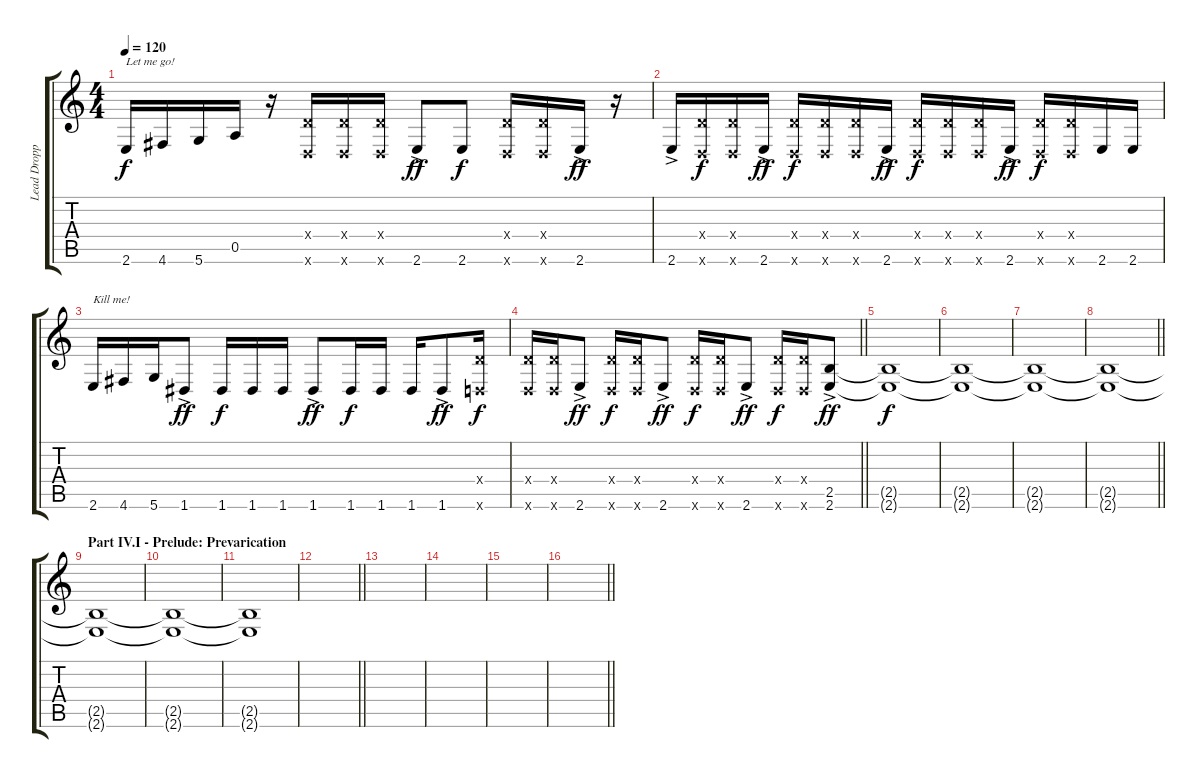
\track ("Lead Dropped D " "Lead Dropp") {instrument distortionguitar}
\staff {score tabs}
\tuning (E4 B3 G3 D3 A2 D2) {hide}
\ts (4 4)
\tempo 120
\clef g2
\ks c
2.6.16{txt "Let me go!" dy f} 4.6.16 5.6.16 0.5.16 r.16 (0.4{x} 0.6{x}).16 (0.4{x} 0.6{x}).16 (0.4{x} 0.6{x}).16 2.6{ac}.8{dy ff} 2.6.8{dy f} (0.4{x} 0.6{x}).16 (0.4{x} 0.6{x}).16 2.6{ac}.16{dy ff} r.16 |
2.6{ac}.16 (0.4{x} 0.6{x}).16{dy f} (0.4{x} 0.6{x}).16 2.6{ac}.16{dy ff} (0.4{x} 0.6{x}).16{dy f} (0.4{x} 0.6{x}).16 (0.4{x} 0.6{x}).16 2.6{ac}.16{dy ff} (0.4{x} 0.6{x}).16{dy f} (0.4{x} 0.6{x}).16 (0.4{x} 0.6{x}).16 2.6{ac}.16{dy ff} (0.4{x} 0.6{x}).16{dy f} (0.4{x} 0.6{x}).16 2.6.16 2.6.16 |
2.6.16{txt "Kill me!"} 4.6.16 5.6.16 1.6{ac}.8{dy ff} 1.6.16{dy f} 1.6.16 1.6.16 1.6{ac}.8{dy ff} 1.6.16{dy f} 1.6.16 1.6.16 1.6{ac}.8{dy ff} (0.4{x} 0.6{x}).16{dy f} |
\barLineRight lightlight
(0.4{x} 0.6{x}).16 (0.4{x} 0.6{x}).16 2.6{ac}.8{dy ff} (0.4{x} 0.6{x}).16{dy f} (0.4{x} 0.6{x}).16 2.6{ac}.8{dy ff} (0.4{x} 0.6{x}).16{dy f} (0.4{x} 0.6{x}).16 2.6{ac}.8{dy ff} (0.4{x} 0.6{x}).16{dy f} (0.4{x} 0.6{x}).16 (2.5 2.6{ac}).8{dy ff} |
\section ("" "")
(2.5{t} 2.6{t}).1{dy f} |
(2.5{t} 2.6{t}).1 |
(2.5{t} 2.6{t}).1{volume 0} |
\barLineRight lightlight
(2.5{t} 2.6{t}).1 |
\section ("" "Part IV.I - Prelude: Prevarication")
(2.5{t} 2.6{t}).1 |
(2.5{t} 2.6{t}).1 |
(2.5{t} 2.6{t}).1 |
\barLineRight lightlight
|
|
|
|
\barLineRight lightlight
